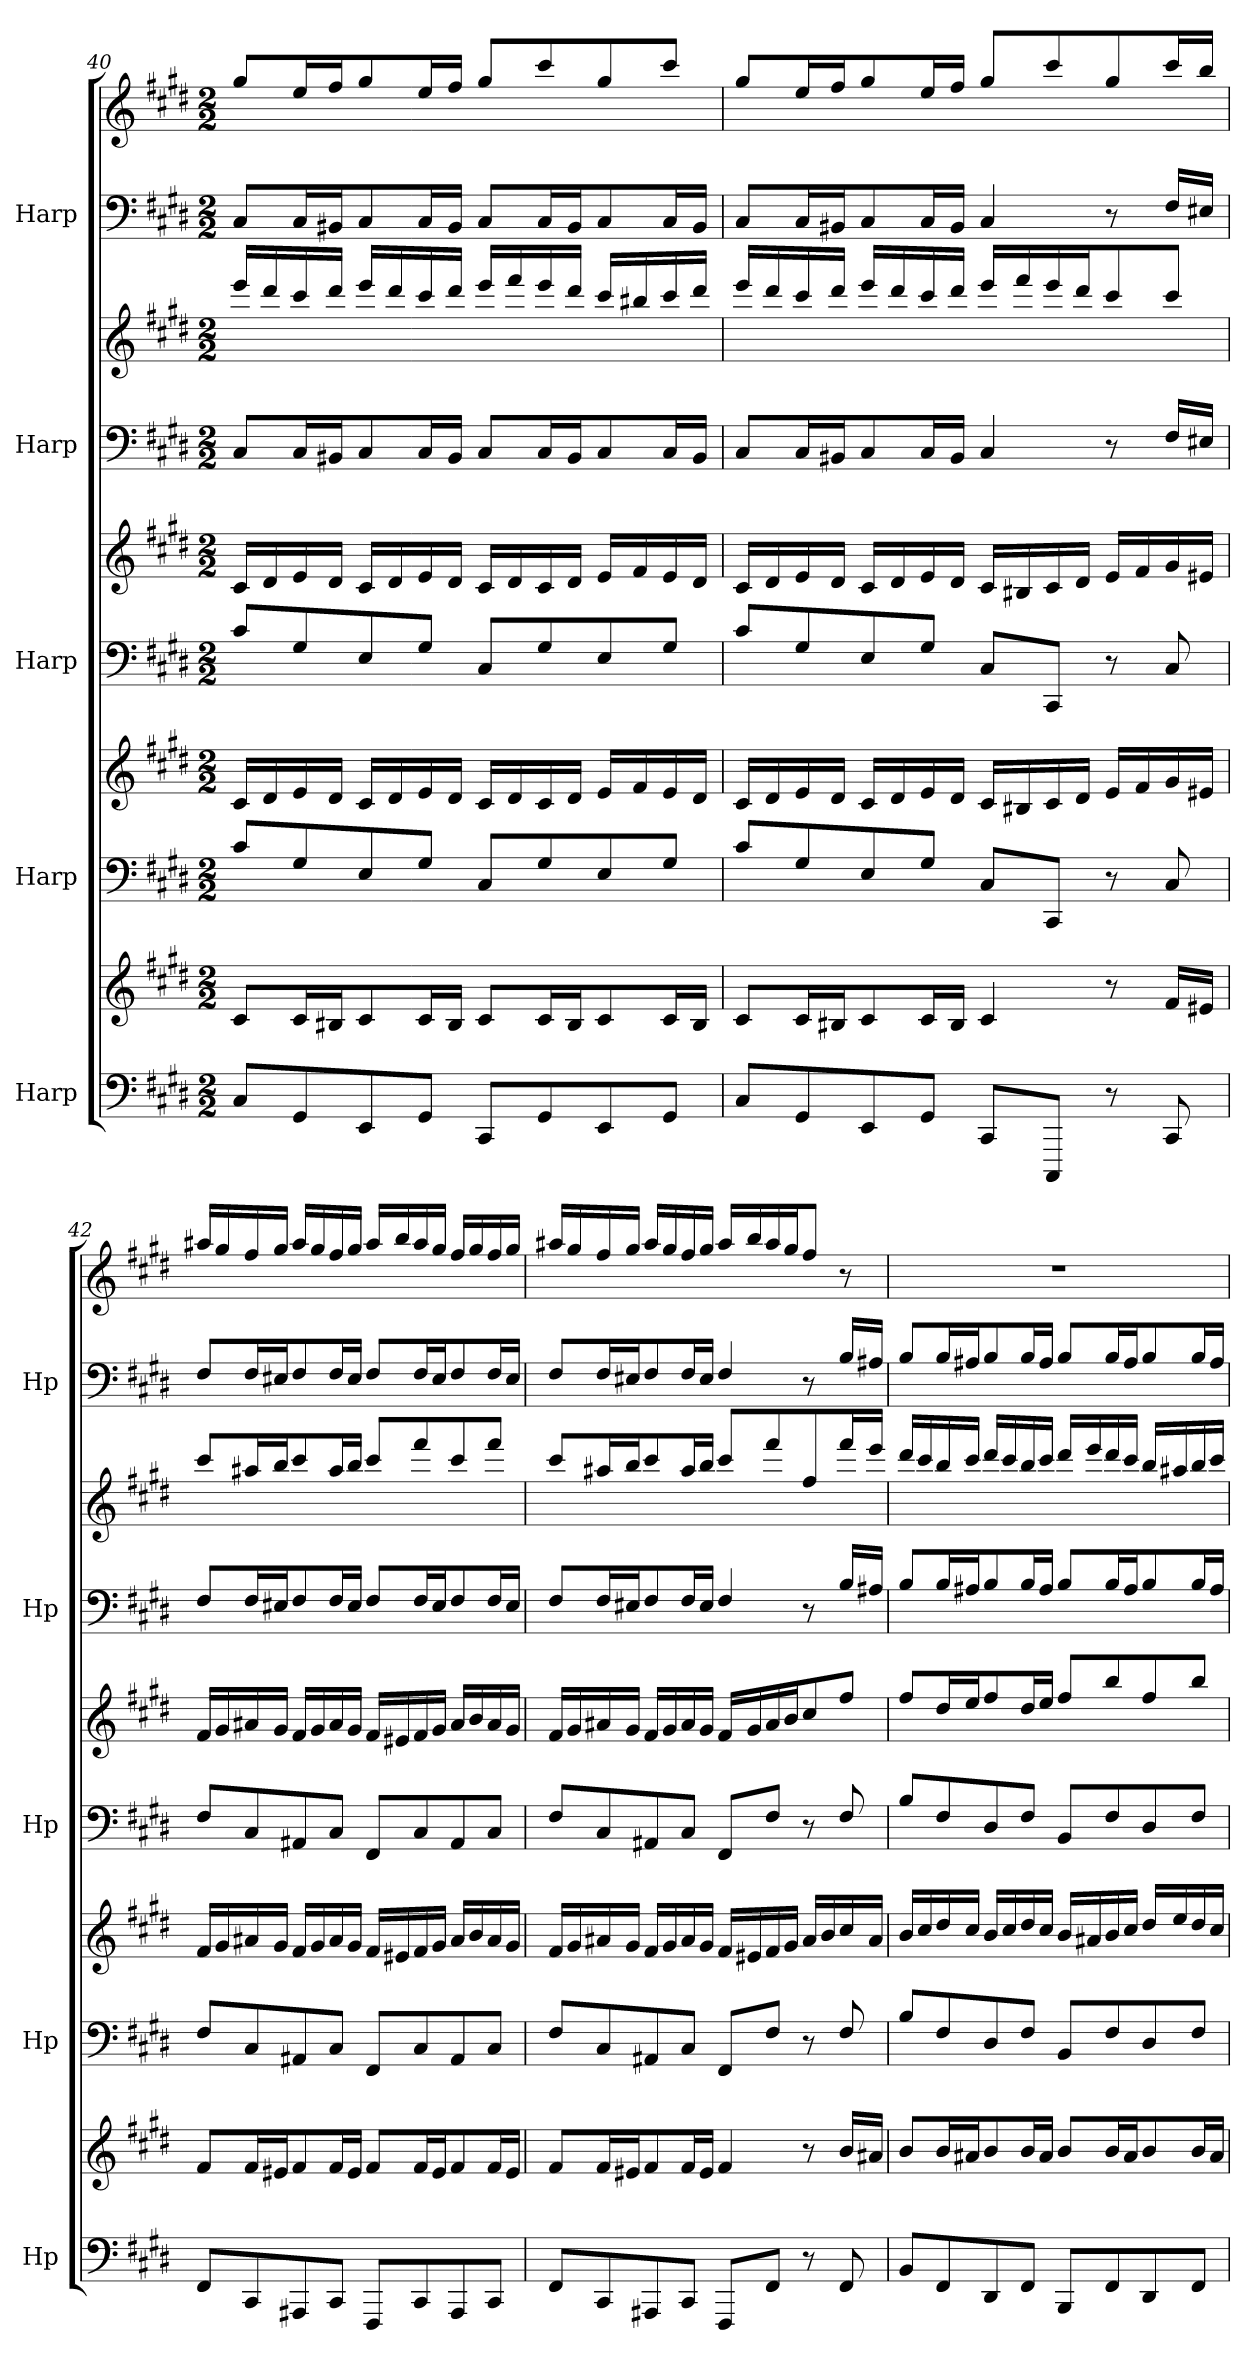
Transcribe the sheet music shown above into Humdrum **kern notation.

**kern	**kern	**kern	**kern	**kern	**kern	**kern	**kern	**kern	**kern
*part5	*part5	*part4	*part4	*part3	*part3	*part2	*part2	*part1	*part1
*staff10	*staff9	*staff8	*staff7	*staff6	*staff5	*staff4	*staff3	*staff2	*staff1
*I"Harp	*	*I"Harp	*	*I"Harp	*	*I"Harp	*	*I"Harp	*
*I'Hp	*	*I'Hp	*	*I'Hp	*	*I'Hp	*	*I'Hp	*
!!LO:PB:g=z
*clefF4	*clefG2	*clefF4	*clefG2	*clefF4	*clefG2	*clefF4	*clefG2	*clefF4	*clefG2
*k[f#c#g#d#]	*k[f#c#g#d#]	*k[f#c#g#d#]	*k[f#c#g#d#]	*k[f#c#g#d#]	*k[f#c#g#d#]	*k[f#c#g#d#]	*k[f#c#g#d#]	*k[f#c#g#d#]	*k[f#c#g#d#]
*M2/2	*M2/2	*M2/2	*M2/2	*M2/2	*M2/2	*M2/2	*M2/2	*M2/2	*M2/2
=40	=40	=40	=40	=40	=40	=40	=40	=40	=40
8C#/L	8c#/L	8c#/L	16c#/LL	8c#/L	16c#/LL	8C#/L	16eee/LL	8C#/L	8gg#/L
.	.	.	16d#/	.	16d#/	.	16ddd#/	.	.
8GG#/	16c#/L	8G#/	16e/	8G#/	16e/	16C#/L	16ccc#/	16C#/L	16ee/L
.	16B#X/J	.	16d#/JJ	.	16d#/JJ	16BB#X/J	16ddd#/JJ	16BB#X/J	16ff#/J
8EE/	8c#/	8E/	16c#/LL	8E/	16c#/LL	8C#/	16eee/LL	8C#/	8gg#/
.	.	.	16d#/	.	16d#/	.	16ddd#/	.	.
8GG#/J	16c#/L	8G#/J	16e/	8G#/J	16e/	16C#/L	16ccc#/	16C#/L	16ee/L
.	16B#/JJ	.	16d#/JJ	.	16d#/JJ	16BB#/JJ	16ddd#/JJ	16BB#/JJ	16ff#/JJ
8CC#/L	8c#/L	8C#/L	16c#/LL	8C#/L	16c#/LL	8C#/L	16eee/LL	8C#/L	8gg#/L
.	.	.	16d#/	.	16d#/	.	16fff#/	.	.
8GG#/	16c#/L	8G#/	16c#/	8G#/	16c#/	16C#/L	16eee/	16C#/L	8ccc#/
.	16B#/J	.	16d#/JJ	.	16d#/JJ	16BB#/J	16ddd#/JJ	16BB#/J	.
8EE/	8c#/	8E/	16e/LL	8E/	16e/LL	8C#/	16ccc#/LL	8C#/	8gg#/
.	.	.	16f#/	.	16f#/	.	16bb#X/	.	.
8GG#/J	16c#/L	8G#/J	16e/	8G#/J	16e/	16C#/L	16ccc#/	16C#/L	8ccc#/J
.	16B#/JJ	.	16d#/JJ	.	16d#/JJ	16BB#/JJ	16ddd#/JJ	16BB#/JJ	.
!!LO:PB:g=z
=41	=41	=41	=41	=41	=41	=41	=41	=41	=41
8C#/L	8c#/L	8c#/L	16c#/LL	8c#/L	16c#/LL	8C#/L	16eee/LL	8C#/L	8gg#/L
.	.	.	16d#/	.	16d#/	.	16ddd#/	.	.
8GG#/	16c#/L	8G#/	16e/	8G#/	16e/	16C#/L	16ccc#/	16C#/L	16ee/L
.	16B#X/J	.	16d#/JJ	.	16d#/JJ	16BB#X/J	16ddd#/JJ	16BB#X/J	16ff#/J
8EE/	8c#/	8E/	16c#/LL	8E/	16c#/LL	8C#/	16eee/LL	8C#/	8gg#/
.	.	.	16d#/	.	16d#/	.	16ddd#/	.	.
8GG#/J	16c#/L	8G#/J	16e/	8G#/J	16e/	16C#/L	16ccc#/	16C#/L	16ee/L
.	16B#/JJ	.	16d#/JJ	.	16d#/JJ	16BB#/JJ	16ddd#/JJ	16BB#/JJ	16ff#/JJ
8CC#/L	4c#/	8C#/L	16c#/LL	8C#/L	16c#/LL	4C#/	16eee/LL	4C#/	8gg#/L
.	.	.	16B#X/	.	16B#X/	.	16fff#/	.	.
8CCC#/J	.	8CC#/J	16c#/	8CC#/J	16c#/	.	16eee/	.	8ccc#/
.	.	.	16d#/JJ	.	16d#/JJ	.	16ddd#/J	.	.
8r	8r	8r	16e/LL	8r	16e/LL	8r	8ccc#/	8r	8gg#/
.	.	.	16f#/	.	16f#/	.	.	.	.
8CC#/	16f#/LL	8C#/	16g#/	8C#/	16g#/	16F#/LL	8ccc#/J	16F#/LL	16ccc#/L
.	16e#X/JJ	.	16e#X/JJ	.	16e#X/JJ	16E#X/JJ	.	16E#X/JJ	16bb/JJ
=42	=42	=42	=42	=42	=42	=42	=42	=42	=42
8FF#/L	8f#/L	8F#/L	16f#/LL	8F#/L	16f#/LL	8F#/L	8ccc#/L	8F#/L	16aa#X/LL
.	.	.	16g#/	.	16g#/	.	.	.	16gg#/
8CC#/	16f#/L	8C#/	16a#X/	8C#/	16a#X/	16F#/L	16aa#X/L	16F#/L	16ff#/
.	16e#X/J	.	16g#/JJ	.	16g#/JJ	16E#X/J	16bb/J	16E#X/J	16gg#/JJ
8AAA#X/	8f#/	8AA#X/	16f#/LL	8AA#X/	16f#/LL	8F#/	8ccc#/	8F#/	16aa#/LL
.	.	.	16g#/	.	16g#/	.	.	.	16gg#/
8CC#/J	16f#/L	8C#/J	16a#/	8C#/J	16a#/	16F#/L	16aa#/L	16F#/L	16ff#/
.	16e#/JJ	.	16g#/JJ	.	16g#/JJ	16E#/JJ	16bb/JJ	16E#/JJ	16gg#/JJ
8FFF#/L	8f#/L	8FF#/L	16f#/LL	8FF#/L	16f#/LL	8F#/L	8ccc#/L	8F#/L	16aa#/LL
.	.	.	16e#X/	.	16e#X/	.	.	.	16bb/
8CC#/	16f#/L	8C#/	16f#/	8C#/	16f#/	16F#/L	8fff#/	16F#/L	16aa#/
.	16e#/J	.	16g#/JJ	.	16g#/JJ	16E#/J	.	16E#/J	16gg#/JJ
8AAA#/	8f#/	8AA#/	16a#/LL	8AA#/	16a#/LL	8F#/	8ccc#/	8F#/	16ff#/LL
.	.	.	16b/	.	16b/	.	.	.	16gg#/
8CC#/J	16f#/L	8C#/J	16a#/	8C#/J	16a#/	16F#/L	8fff#/J	16F#/L	16ff#/
.	16e#/JJ	.	16g#/JJ	.	16g#/JJ	16E#/JJ	.	16E#/JJ	16gg#/JJ
!!LO:PB:g=z
=43	=43	=43	=43	=43	=43	=43	=43	=43	=43
8FF#/L	8f#/L	8F#/L	16f#/LL	8F#/L	16f#/LL	8F#/L	8ccc#/L	8F#/L	16aa#X/LL
.	.	.	16g#/	.	16g#/	.	.	.	16gg#/
8CC#/	16f#/L	8C#/	16a#X/	8C#/	16a#X/	16F#/L	16aa#X/L	16F#/L	16ff#/
.	16e#X/J	.	16g#/JJ	.	16g#/JJ	16E#X/J	16bb/J	16E#X/J	16gg#/JJ
8AAA#X/	8f#/	8AA#X/	16f#/LL	8AA#X/	16f#/LL	8F#/	8ccc#/	8F#/	16aa#/LL
.	.	.	16g#/	.	16g#/	.	.	.	16gg#/
8CC#/J	16f#/L	8C#/J	16a#/	8C#/J	16a#/	16F#/L	16aa#/L	16F#/L	16ff#/
.	16e#/JJ	.	16g#/JJ	.	16g#/JJ	16E#/JJ	16bb/JJ	16E#/JJ	16gg#/JJ
8FFF#/L	4f#/	8FF#/L	16f#/LL	8FF#/L	16f#/LL	4F#/	8ccc#/L	4F#/	16aa#/LL
.	.	.	16e#X/	.	16g#/	.	.	.	16bb/
8FF#/J	.	8F#/J	16f#/	8F#/J	16a#/	.	8fff#/	.	16aa#/
.	.	.	16g#/JJ	.	16b/J	.	.	.	16gg#/J
8r	8r	8r	16a#/LL	8r	8cc#/	8r	8ff#/	8r	8ff#/J
.	.	.	16b/	.	.	.	.	.	.
8FF#/	16b/LL	8F#/	16cc#/	8F#/	8ff#/J	16B/LL	16fff#/L	16B/LL	8r
.	16a#X/JJ	.	16a#/JJ	.	.	16A#X/JJ	16eee/JJ	16A#X/JJ	.
=44	=44	=44	=44	=44	=44	=44	=44	=44	=44
8BB/L	8b/L	8B/L	16b/LL	8B/L	8ff#/L	8B/L	16ddd#/LL	8B/L	1r
.	.	.	16cc#/	.	.	.	16ccc#/	.	.
8FF#/	16b/L	8F#/	16dd#/	8F#/	16dd#/L	16B/L	16bb/	16B/L	.
.	16a#X/J	.	16cc#/JJ	.	16ee/J	16A#X/J	16ccc#/JJ	16A#X/J	.
8DD#/	8b/	8D#/	16b/LL	8D#/	8ff#/	8B/	16ddd#/LL	8B/	.
.	.	.	16cc#/	.	.	.	16ccc#/	.	.
8FF#/J	16b/L	8F#/J	16dd#/	8F#/J	16dd#/L	16B/L	16bb/	16B/L	.
.	16a#/JJ	.	16cc#/JJ	.	16ee/JJ	16A#/JJ	16ccc#/JJ	16A#/JJ	.
8BBB/L	8b/L	8BB/L	16b/LL	8BB/L	8ff#/L	8B/L	16ddd#/LL	8B/L	.
.	.	.	16a#X/	.	.	.	16eee/	.	.
8FF#/	16b/L	8F#/	16b/	8F#/	8bb/	16B/L	16ddd#/	16B/L	.
.	16a#/J	.	16cc#/JJ	.	.	16A#/J	16ccc#/JJ	16A#/J	.
8DD#/	8b/	8D#/	16dd#/LL	8D#/	8ff#/	8B/	16bb/LL	8B/	.
.	.	.	16ee/	.	.	.	16aa#X/	.	.
8FF#/J	16b/L	8F#/J	16dd#/	8F#/J	8bb/J	16B/L	16bb/	16B/L	.
.	16a#/JJ	.	16cc#/JJ	.	.	16A#/JJ	16ccc#/JJ	16A#/JJ	.
=	=	=	=	=	=	=	=	=	=
*-	*-	*-	*-	*-	*-	*-	*-	*-	*-
